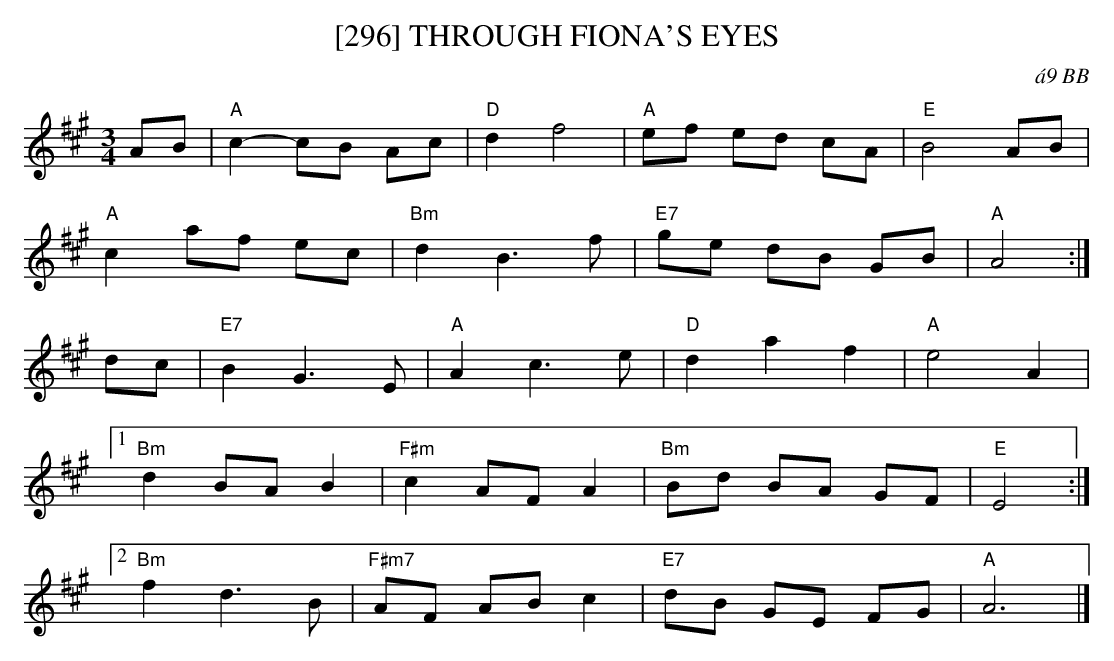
X:1
T:[296] THROUGH FIONA'S EYES
C:\'a9 BB
L:1/8
M:3/4
K:A
AB|"A" c2-cB Ac|"D" d2 f4|"A" ef ed cA|"E" B4 AB|
"A"c2 af ec|"Bm" d2 B3 f|"E7"ge dB GB|"A" A4 :|
dc|"E7" B2 G3 E|"A" A2 c3 e|"D" d2 a2 f2|"A" e4 A2|
[1 "Bm" d2 BA B2|"F#m" c2 AF A2|"Bm" Bd BA GF|"E" E4 :|
[2 "Bm" f2 d3 B|"F#m7" AF AB c2|"E7" dB GE FG|"A" A6|]
